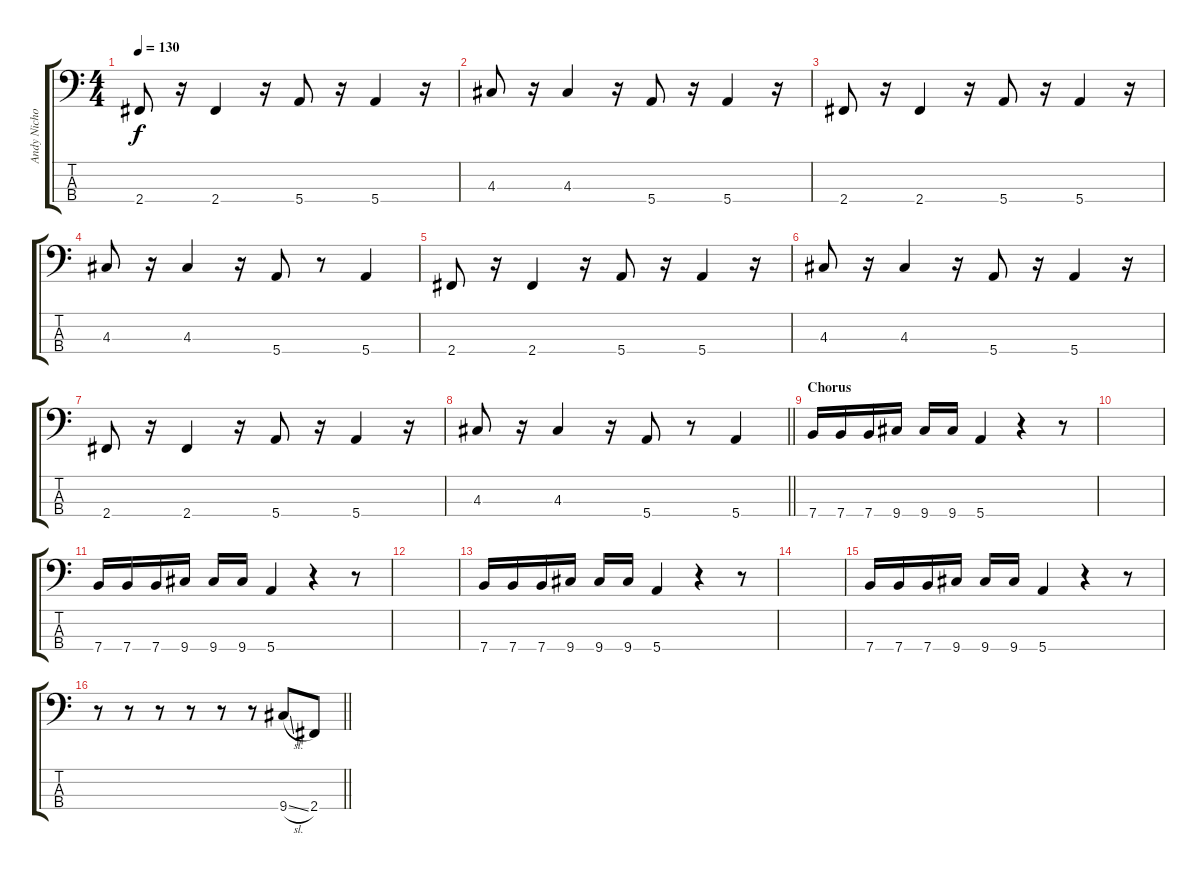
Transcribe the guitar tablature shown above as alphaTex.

\track ("Andy Nicholson" "Andy Nicho") {instrument electricbasspick}
\staff {score tabs}
\tuning (G2 D2 A1 E1) {hide}
\ts (4 4)
\tempo 130
\clef f4
\ks c
2.4.8{dy f} r.16 2.4.4 r.16 5.4.8 r.16 5.4.4 r.16 |
4.3.8 r.16 4.3.4 r.16 5.4.8 r.16 5.4.4 r.16 |
2.4.8 r.16 2.4.4 r.16 5.4.8 r.16 5.4.4 r.16 |
4.3.8 r.16 4.3.4 r.16 5.4.8 r.8 5.4.4 |
2.4.8 r.16 2.4.4 r.16 5.4.8 r.16 5.4.4 r.16 |
4.3.8 r.16 4.3.4 r.16 5.4.8 r.16 5.4.4 r.16 |
2.4.8 r.16 2.4.4 r.16 5.4.8 r.16 5.4.4 r.16 |
\barLineRight lightlight
4.3.8 r.16 4.3.4 r.16 5.4.8 r.8 5.4.4 |
\section ("" "Chorus")
7.4.16 7.4.16 7.4.16 9.4.16 9.4.16 9.4.16 5.4.4 r.4 r.8 |
|
7.4.16 7.4.16 7.4.16 9.4.16 9.4.16 9.4.16 5.4.4 r.4 r.8 |
|
7.4.16 7.4.16 7.4.16 9.4.16 9.4.16 9.4.16 5.4.4 r.4 r.8 |
|
7.4.16 7.4.16 7.4.16 9.4.16 9.4.16 9.4.16 5.4.4 r.4 r.8 |
\barLineRight lightlight
r.8 r.8 r.8 r.8 r.8 r.8 9.4{sl}.8 2.4.8
